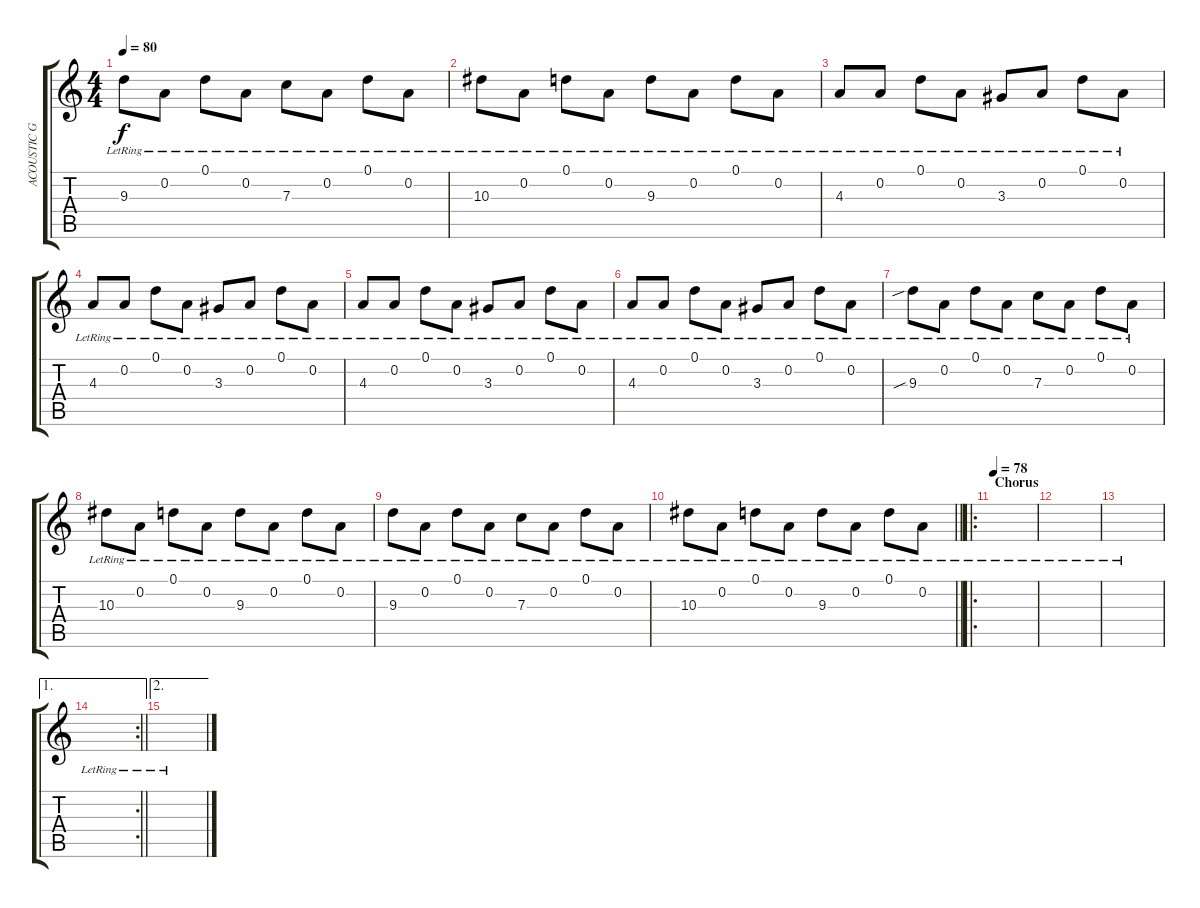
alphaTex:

\track ("ACOUSTIC GTR" "ACOUSTIC G") {instrument acousticguitarsteel}
\staff {score tabs}
\tuning (D4 A3 F3 C3 G2 D2) {hide}
\ts (4 4)
\tempo 80
\clef g2
\ks c
9.3{lr}.8{dy f} 0.2{lr}.8 0.1{lr}.8 0.2{lr}.8 7.3{lr}.8 0.2{lr}.8 0.1{lr}.8 0.2{lr}.8 |
10.3{lr}.8 0.2{lr}.8 0.1{lr}.8 0.2{lr}.8 9.3{lr}.8 0.2{lr}.8 0.1{lr}.8 0.2{lr}.8 |
4.3{lr}.8 0.2{lr}.8 0.1{lr}.8 0.2{lr}.8 3.3{lr}.8 0.2{lr}.8 0.1{lr}.8 0.2{lr}.8 |
4.3{lr}.8 0.2{lr}.8 0.1{lr}.8 0.2{lr}.8 3.3{lr}.8 0.2{lr}.8 0.1{lr}.8 0.2{lr}.8 |
4.3{lr}.8 0.2{lr}.8 0.1{lr}.8 0.2{lr}.8 3.3{lr}.8 0.2{lr}.8 0.1{lr}.8 0.2{lr}.8 |
4.3{lr}.8 0.2{lr}.8 0.1{lr}.8 0.2{lr}.8 3.3{lr}.8 0.2{lr}.8 0.1{lr}.8 0.2{lr}.8 |
9.3{sib lr}.8 0.2{lr}.8 0.1{lr}.8 0.2{lr}.8 7.3{lr}.8 0.2{lr}.8 0.1{lr}.8 0.2{lr}.8 |
10.3{lr}.8 0.2{lr}.8 0.1{lr}.8 0.2{lr}.8 9.3{lr}.8 0.2{lr}.8 0.1{lr}.8 0.2{lr}.8 |
9.3{lr}.8 0.2{lr}.8 0.1{lr}.8 0.2{lr}.8 7.3{lr}.8 0.2{lr}.8 0.1{lr}.8 0.2{lr}.8 |
\barLineRight lightlight
10.3{lr}.8 0.2{lr}.8 0.1{lr}.8 0.2{lr}.8 9.3{lr}.8 0.2{lr}.8 0.1{lr}.8 0.2{lr}.8 |
\ro
\section ("" "Chorus")
\tempo 78
|
|
|
\ae 1
\rc 2
\barLineRight lightlight
|
\ae 2
